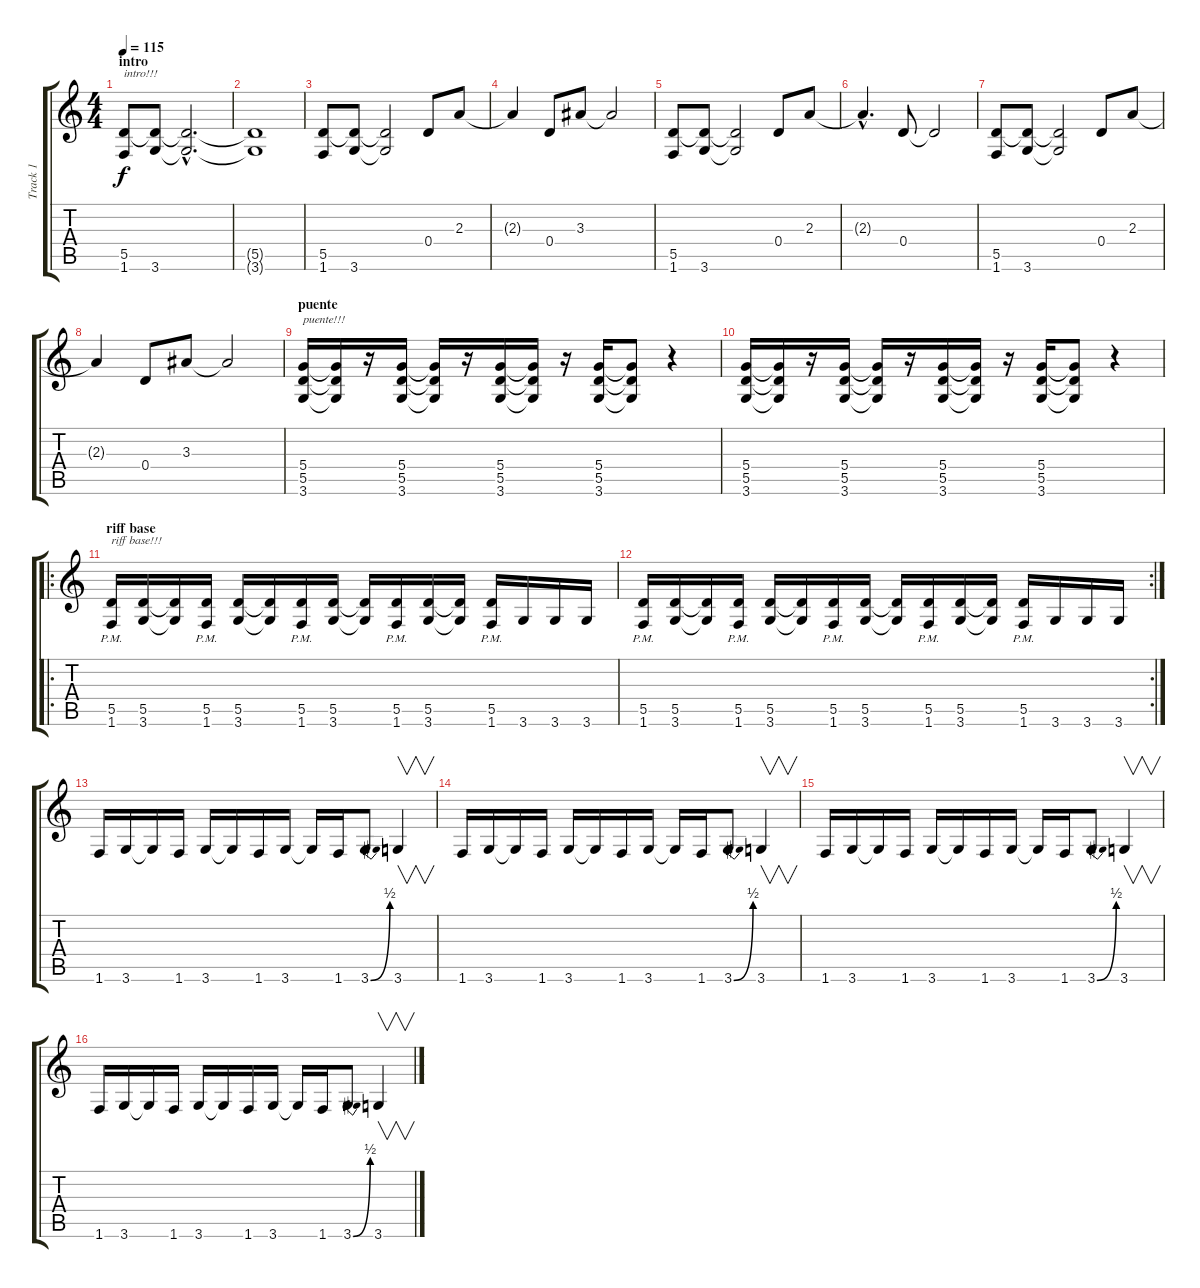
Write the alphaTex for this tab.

\track ("Track 1" "Track 1") {instrument distortionguitar}
\staff {score tabs}
\tuning (E4 B3 G3 D3 A2 E2) {hide}
\ts (4 4)
\section ("" "intro")
\tempo 115
\clef g2
\ks c
(5.5 1.6).8{txt "intro!!!" dy f instrument distortionguitar} (5.5{t} 3.6).8 (5.5{hac t} 3.6{hac t}).2{d} |
(5.5{t} 3.6{t}).1 |
(5.5 1.6).8 (5.5{t} 3.6).8 (5.5{t} 3.6{t}).2 0.4.8 2.3.8 |
2.3{t}.4 0.4.8 3.3.8 3.3{t}.2 |
(5.5 1.6).8 (5.5{t} 3.6).8 (5.5{t} 3.6{t}).2 0.4.8 2.3.8 |
2.3{hac t}.4{d} 0.4.8 0.4{t}.2 |
(5.5 1.6).8 (5.5{t} 3.6).8 (5.5{t} 3.6{t}).2 0.4.8 2.3.8 |
2.3{t}.4 0.4.8 3.3.8 3.3{t}.2 |
\section ("" "puente")
(5.4 5.5 3.6).16{txt "puente!!!"} (5.4{t} 5.5{t} 3.6{t}).16 r.16 (5.4 5.5 3.6).16 (5.4{t} 5.5{t} 3.6{t}).16 r.16 (5.4 5.5 3.6).16 (5.4{t} 5.5{t} 3.6{t}).16 r.16 (5.4 5.5 3.6).16 (5.4{t} 5.5{t} 3.6{t}).8 r.4 |
(5.4 5.5 3.6).16 (5.4{t} 5.5{t} 3.6{t}).16 r.16 (5.4 5.5 3.6).16 (5.4{t} 5.5{t} 3.6{t}).16 r.16 (5.4 5.5 3.6).16 (5.4{t} 5.5{t} 3.6{t}).16 r.16 (5.4 5.5 3.6).16 (5.4{t} 5.5{t} 3.6{t}).8 r.4 |
\ro
\section ("" "riff base")
(5.5{pm} 1.6{pm}).16{txt "riff base!!!"} (5.5 3.6).16 (5.5{t} 3.6{t}).16 (5.5{pm} 1.6{pm}).16 (5.5 3.6).16 (5.5{t} 3.6{t}).16 (5.5{pm} 1.6{pm}).16 (5.5 3.6).16 (5.5{t} 3.6{t}).16 (5.5{pm} 1.6{pm}).16 (5.5 3.6).16 (5.5{t} 3.6{t}).16 (5.5{pm} 1.6{pm}).16 3.6.16 3.6.16 3.6.16 |
\rc 2
(5.5{pm} 1.6{pm}).16 (5.5 3.6).16 (5.5{t} 3.6{t}).16 (5.5{pm} 1.6{pm}).16 (5.5 3.6).16 (5.5{t} 3.6{t}).16 (5.5{pm} 1.6{pm}).16 (5.5 3.6).16 (5.5{t} 3.6{t}).16 (5.5{pm} 1.6{pm}).16 (5.5 3.6).16 (5.5{t} 3.6{t}).16 (5.5{pm} 1.6{pm}).16 3.6.16 3.6.16 3.6.16 |
1.6.16 3.6.16 3.6{t}.16 1.6.16 3.6.16 3.6{t}.16 1.6.16 3.6.16 3.6{t}.16 1.6.16 3.6{be (bend 0 0 60 2)}.8 3.6.4{v} |
1.6.16 3.6.16 3.6{t}.16 1.6.16 3.6.16 3.6{t}.16 1.6.16 3.6.16 3.6{t}.16 1.6.16 3.6{be (bend 0 0 60 2)}.8 3.6.4{v} |
1.6.16 3.6.16 3.6{t}.16 1.6.16 3.6.16 3.6{t}.16 1.6.16 3.6.16 3.6{t}.16 1.6.16 3.6{be (bend 0 0 60 2)}.8 3.6.4{v} |
1.6.16 3.6.16 3.6{t}.16 1.6.16 3.6.16 3.6{t}.16 1.6.16 3.6.16 3.6{t}.16 1.6.16 3.6{be (bend 0 0 60 2)}.8 3.6.4{v}
